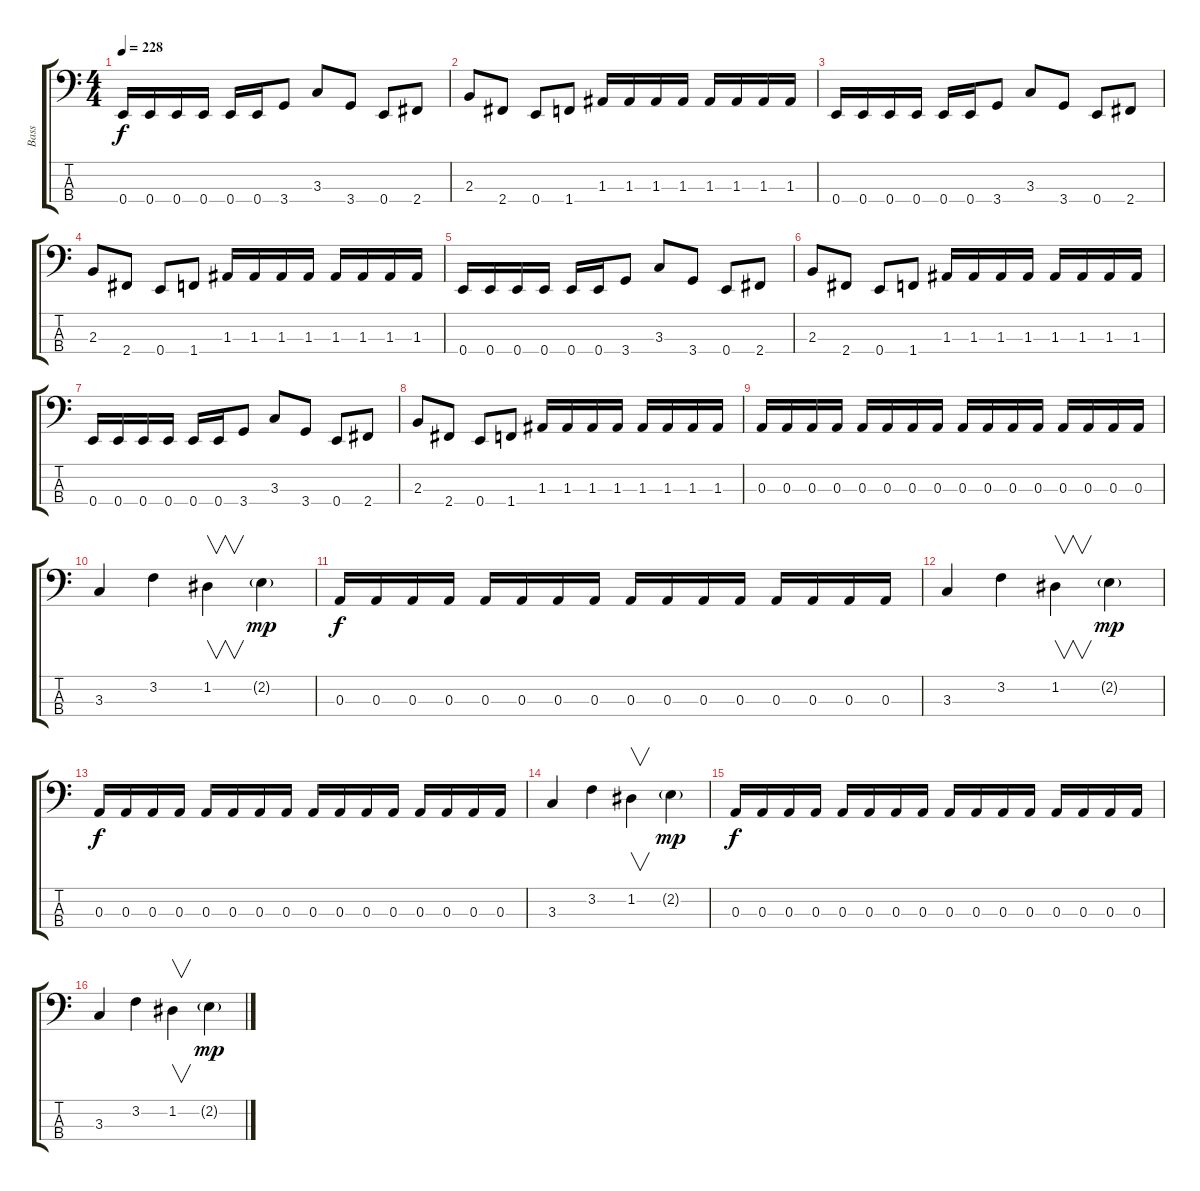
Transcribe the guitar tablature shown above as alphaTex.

\track ("Bass" "Bass") {instrument electricbasspick}
\staff {score tabs}
\tuning (G2 D2 A1 E1) {hide}
\ts (4 4)
\tempo 228
\clef f4
\ks c
0.4.16{dy f} 0.4.16 0.4.16 0.4.16 0.4.16 0.4.16 3.4.8 3.3.8 3.4.8 0.4.8 2.4.8 |
2.3.8 2.4.8 0.4.8 1.4.8 1.3.16 1.3.16 1.3.16 1.3.16 1.3.16 1.3.16 1.3.16 1.3.16 |
0.4.16 0.4.16 0.4.16 0.4.16 0.4.16 0.4.16 3.4.8 3.3.8 3.4.8 0.4.8 2.4.8 |
2.3.8 2.4.8 0.4.8 1.4.8 1.3.16 1.3.16 1.3.16 1.3.16 1.3.16 1.3.16 1.3.16 1.3.16 |
0.4.16 0.4.16 0.4.16 0.4.16 0.4.16 0.4.16 3.4.8 3.3.8 3.4.8 0.4.8 2.4.8 |
2.3.8 2.4.8 0.4.8 1.4.8 1.3.16 1.3.16 1.3.16 1.3.16 1.3.16 1.3.16 1.3.16 1.3.16 |
0.4.16 0.4.16 0.4.16 0.4.16 0.4.16 0.4.16 3.4.8 3.3.8 3.4.8 0.4.8 2.4.8 |
2.3.8 2.4.8 0.4.8 1.4.8 1.3.16 1.3.16 1.3.16 1.3.16 1.3.16 1.3.16 1.3.16 1.3.16 |
0.3.16 0.3.16 0.3.16 0.3.16 0.3.16 0.3.16 0.3.16 0.3.16 0.3.16 0.3.16 0.3.16 0.3.16 0.3.16 0.3.16 0.3.16 0.3.16 |
3.3.4 3.2.4 1.2.4{v} 2.2{g}.4{dy mp} |
0.3.16{dy f} 0.3.16 0.3.16 0.3.16 0.3.16 0.3.16 0.3.16 0.3.16 0.3.16 0.3.16 0.3.16 0.3.16 0.3.16 0.3.16 0.3.16 0.3.16 |
3.3.4 3.2.4 1.2.4{v} 2.2{g}.4{dy mp} |
0.3.16{dy f} 0.3.16 0.3.16 0.3.16 0.3.16 0.3.16 0.3.16 0.3.16 0.3.16 0.3.16 0.3.16 0.3.16 0.3.16 0.3.16 0.3.16 0.3.16 |
3.3.4 3.2.4 1.2.4{v} 2.2{g}.4{dy mp} |
0.3.16{dy f} 0.3.16 0.3.16 0.3.16 0.3.16 0.3.16 0.3.16 0.3.16 0.3.16 0.3.16 0.3.16 0.3.16 0.3.16 0.3.16 0.3.16 0.3.16 |
3.3.4 3.2.4 1.2.4{v} 2.2{g}.4{dy mp}
